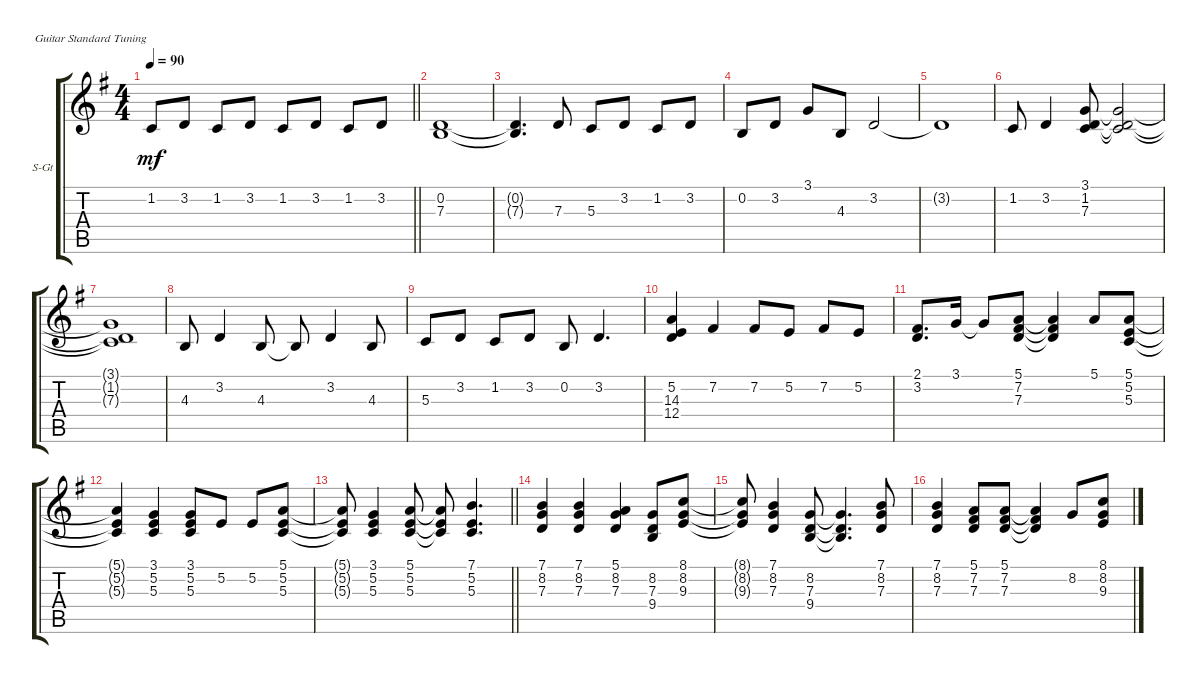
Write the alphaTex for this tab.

\defaultSystemsLayout 4
\bracketExtendMode groupsimilarinstruments
\firstSystemTrackNameOrientation horizontal
\otherSystemsTrackNameOrientation horizontal
\track ("Hunbuck Dist" "S-Gt") {instrument acousticguitarsteel}
\staff {score tabs}
\tuning (E4 B3 G3 D3 A2 E2)
\displaytranspose 0
\ts (4 4)
\tempo 90
\clef g2
\scale
0.333333
\barLineRight lightlight
\ks g
1.2.8{dy mf} 3.2.8 1.2.8 3.2.8 1.2.8 3.2.8 1.2.8 3.2.8 |
\scale
0.333333 (0.2 7.3).1 |
\scale
0.333333 (0.2{t} 7.3{t}).4{d} 7.3.8 5.3.8 3.2.8 1.2.8 3.2.8 |
\scale
0.333333 0.2.8 3.2.8 3.1.8 4.3.8 3.2.2 |
\scale
0.333333 3.2{t}.1 |
\scale
0.333333 1.2.8 3.2.4 (7.3 1.2 3.1).8 (7.3{t} 1.2{t} 3.1{t}).2 |
\scale
0.333333 (7.3{t} 1.2{t} 3.1{t}).1 |
\scale
0.333333 4.3.8 3.2.4 4.3.8 4.3{t}.8 3.2.4 4.3.8 |
\scale
0.333333 5.3.8 3.2.8 1.2.8 3.2.8 0.2.8 3.2.4{d} |
(14.3 5.2 12.4).4 7.2.4 7.2.8 5.2.8 7.2.8 5.2.8 |
(3.2 2.1).8{d} 3.1.16 3.1{t}.8 (7.3 7.2 5.1).8 (7.3{t} 7.2{t} 5.1{t}).4 5.1.8 (5.3 5.2 5.1).8 |
(5.3{t} 5.2{t} 5.1{t}).4 (5.3 5.2 3.1).4 (5.3 5.2 3.1).8 5.2.8 5.2.8 (5.3 5.2 5.1).8 |
\barLineRight lightlight
(5.3{t} 5.2{t} 5.1{t}).8 (5.3 5.2 3.1).4 (5.3 5.2 5.1).8 (5.3{t} 5.2{t} 5.1{t}).8 (5.3 5.2 7.1).4{d} |
(7.3 8.2 7.1).4 (7.3 8.2 7.1).4 (7.3 8.2 5.1).4 (9.4 7.3 8.2).8 (9.3 8.2 8.1).8 |
(9.3{t} 8.2{t} 8.1{t}).8 (7.3 8.2 7.1).4 (9.4 7.3 8.2).8 (9.4{t} 7.3{t} 8.2{t}).4{d} (7.3 8.2 7.1).8 |
(7.3 8.2 7.1).4 (7.3 7.2 5.1).8 (7.3 7.2 5.1).8 (7.3{t} 7.2{t} 5.1{t}).4 8.2.8 (9.3 8.2 8.1).8
